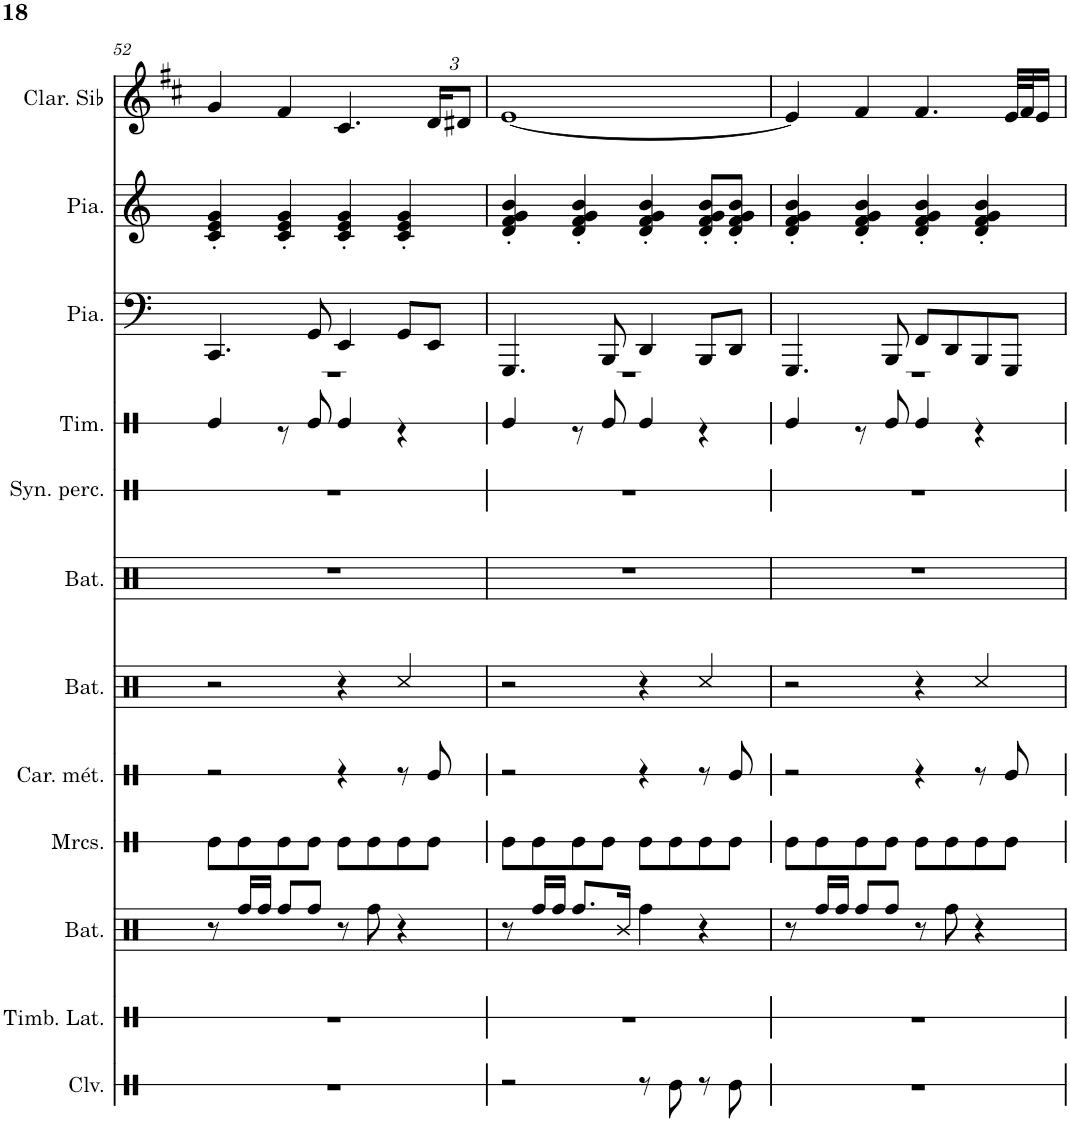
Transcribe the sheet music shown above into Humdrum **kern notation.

**kern	**kern	**kern	**kern	**kern	**kern	**kern	**kern	**kern	**kern	**kern	**kern
*part12	*part11	*part10	*part9	*part8	*part7	*part6	*part5	*part4	*part3	*part2	*part1
*staff12	*staff11	*staff10	*staff9	*staff8	*staff7	*staff6	*staff5	*staff4	*staff3	*staff2	*staff1
*I"Claves	*I"Timbales latines	*I"Batterie	*I"Maracas	*I"Carillon en métal	*I"Batterie	*I"Batterie	*I"Synthétiseur de percussions	*I"Timbre	*I"Piano	*I"Piano	*I"Clarinette en Sib
*I'Clv.	*I'Timb. Lat.	*I'Bat.	*I'Mrcs.	*I'Car. mét.	*I'Bat.	*I'Bat.	*I'Syn. perc.	*I'Tim.	*I'Pia.	*I'Pia.	*I'Clar. Sib
!!LO:PB:g=z
*clefX	*clefX	*clefX	*clefX	*clefX	*clefX	*clefX	*clefX	*clefX	*clefF4	*clefG2	*clefG2
*	*	*	*	*	*	*	*	*	*	*	*Trd1c2
*k[]	*k[]	*k[]	*k[]	*k[]	*k[]	*k[]	*k[]	*k[]	*k[]	*k[]	*k[f#c#]
*M4/4	*M4/4	*M4/4	*M4/4	*M4/4	*M4/4	*M4/4	*M4/4	*M4/4	*M4/4	*M4/4	*M4/4
=52	=52	=52	=52	=52	=52	=52	=52	=52	=52	=52	=52
*	*	*	*	*	*	*	*	*^	*	*	*
1r	1r	8r	8Re\L	2r	2r	1r	1r	1r	4Re/	4.CC/	4c/' 4e/' 4g/'	4g/
.	.	16Rff/LL	8Re\	.	.	.	.	.	.	.	.	.
.	.	16Rff/JJ	.	.	.	.	.	.	.	.	.	.
.	.	8Rff/L	8Re\	.	.	.	.	.	8r	.	4c/' 4e/' 4g/'	4f#/
.	.	8Rff/J	8Re\J	.	.	.	.	.	8Re/	8GG/	.	.
.	.	8r	8Re\L	4r	4r	.	.	.	4Re/	4EE/	4c/' 4e/' 4g/'	4.c#/
.	.	8Rff\	8Re\	.	.	.	.	.	.	.	.	.
.	.	4r	8Re\	8r	4Rcc/	.	.	.	4r	8GG/L	4c/' 4e/' 4g/'	.
*	*	*	*	*	*	*	*	*	*	*	*	*Xbrackettup
.	.	.	8Re\J	8Re/	.	.	.	.	.	8EE/J	.	24d/KL
.	.	.	.	.	.	.	.	.	.	.	.	12d#X/J
=53	=53	=53	=53	=53	=53	=53	=53	=53	=53	=53	=53	=53
2r	1r	8r	8Re\L	2r	2r	1r	1r	1r	4Re/	4.GGG/	4d/' 4f/' 4g/' 4b/'	[1e
.	.	16Rff/LL	8Re\	.	.	.	.	.	.	.	.	.
.	.	16Rff/JJ	.	.	.	.	.	.	.	.	.	.
.	.	8.Rff/L	8Re\	.	.	.	.	.	8r	.	4d/' 4f/' 4g/' 4b/'	.
.	.	.	8Re\J	.	.	.	.	.	8Re/	8BBB/	.	.
.	.	16R/Jk	.	.	.	.	.	.	.	.	.	.
8r	.	4Rff\	8Re\L	4r	4r	.	.	.	4Re/	4DD/	4d/' 4f/' 4g/' 4b/'	.
8Re\	.	.	8Re\	.	.	.	.	.	.	.	.	.
8r	.	4r	8Re\	8r	4Rcc/	.	.	.	4r	8BBB/L	8d/' 8f/' 8g/' 8b/'L	.
8Re\	.	.	8Re\J	8Re/	.	.	.	.	.	8DD/J	8d/' 8f/' 8g/' 8b/'J	.
=54	=54	=54	=54	=54	=54	=54	=54	=54	=54	=54	=54	=54
1r	1r	8r	8Re\L	2r	2r	1r	1r	1r	4Re/	4.GGG/	4d/' 4f/' 4g/' 4b/'	4e/]
.	.	16Rff/LL	8Re\	.	.	.	.	.	.	.	.	.
.	.	16Rff/JJ	.	.	.	.	.	.	.	.	.	.
.	.	8Rff/L	8Re\	.	.	.	.	.	8r	.	4d/' 4f/' 4g/' 4b/'	4f#/
.	.	8Rff/J	8Re\J	.	.	.	.	.	8Re/	8BBB/	.	.
.	.	8r	8Re\L	4r	4r	.	.	.	4Re/	8FF/L	4d/' 4f/' 4g/' 4b/'	4.f#/
.	.	8Rff\	8Re\	.	.	.	.	.	.	8DD/	.	.
.	.	4r	8Re\	8r	4Rcc/	.	.	.	4r	8BBB/	4d/' 4f/' 4g/' 4b/'	.
.	.	.	8Re\J	8Re/	.	.	.	.	.	8GGG/J	.	32e/LLL
.	.	.	.	.	.	.	.	.	.	.	.	32f#/J
.	.	.	.	.	.	.	.	.	.	.	.	16e/JJ
*	*	*	*	*	*	*	*	*v	*v	*	*	*
=	=	=	=	=	=	=	=	=	=	=	=
*-	*-	*-	*-	*-	*-	*-	*-	*-	*-	*-	*-
